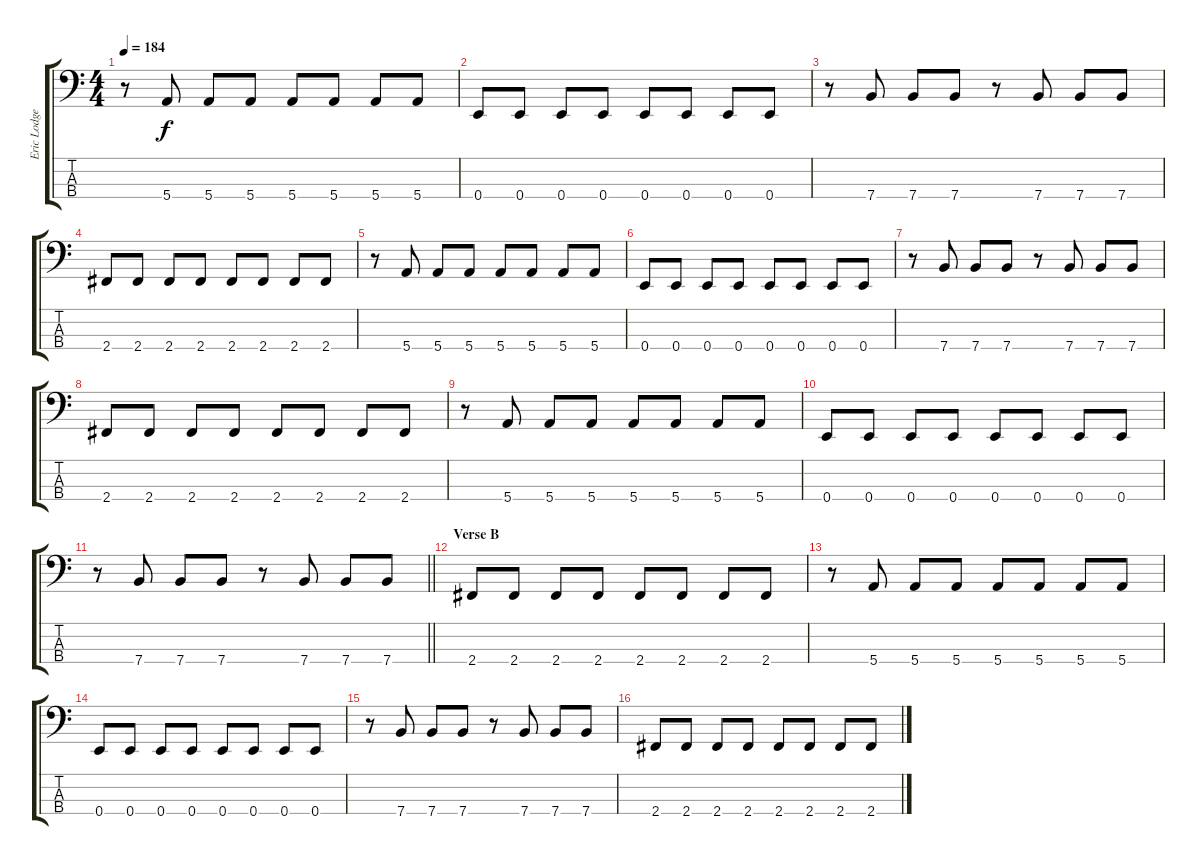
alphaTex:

\track ("Eric Lodge (Bass)" "Eric Lodge") {instrument electricbasspick}
\staff {score tabs}
\tuning (G2 D2 A1 E1) {hide}
\ts (4 4)
\tempo 184
\clef f4
\ks c
r.8{dy f} 5.4.8 5.4.8 5.4.8 5.4.8 5.4.8 5.4.8 5.4.8 |
0.4.8 0.4.8 0.4.8 0.4.8 0.4.8 0.4.8 0.4.8 0.4.8 |
r.8 7.4.8 7.4.8 7.4.8 r.8 7.4.8 7.4.8 7.4.8 |
2.4.8 2.4.8 2.4.8 2.4.8 2.4.8 2.4.8 2.4.8 2.4.8 |
r.8 5.4.8 5.4.8 5.4.8 5.4.8 5.4.8 5.4.8 5.4.8 |
0.4.8 0.4.8 0.4.8 0.4.8 0.4.8 0.4.8 0.4.8 0.4.8 |
r.8 7.4.8 7.4.8 7.4.8 r.8 7.4.8 7.4.8 7.4.8 |
2.4.8 2.4.8 2.4.8 2.4.8 2.4.8 2.4.8 2.4.8 2.4.8 |
r.8 5.4.8 5.4.8 5.4.8 5.4.8 5.4.8 5.4.8 5.4.8 |
0.4.8 0.4.8 0.4.8 0.4.8 0.4.8 0.4.8 0.4.8 0.4.8 |
\barLineRight lightlight
r.8 7.4.8 7.4.8 7.4.8 r.8 7.4.8 7.4.8 7.4.8 |
\section ("" "Verse B")
2.4.8 2.4.8 2.4.8 2.4.8 2.4.8 2.4.8 2.4.8 2.4.8 |
r.8 5.4.8 5.4.8 5.4.8 5.4.8 5.4.8 5.4.8 5.4.8 |
0.4.8 0.4.8 0.4.8 0.4.8 0.4.8 0.4.8 0.4.8 0.4.8 |
r.8 7.4.8 7.4.8 7.4.8 r.8 7.4.8 7.4.8 7.4.8 |
2.4.8 2.4.8 2.4.8 2.4.8 2.4.8 2.4.8 2.4.8 2.4.8
